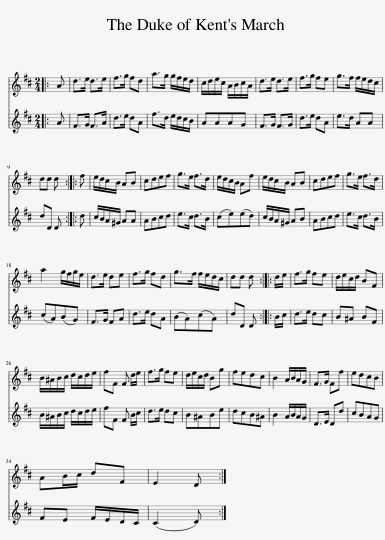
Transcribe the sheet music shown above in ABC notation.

X:1
%%score 1 2
L:1/8
M:2/4
I:linebreak $
K:none
V:1 treble transpose="8 "
V:2 treble transpose="8 "
V:1
[K:D]|: A | d>e d>e | f>g fd | a>g g/f/e/d/ | c/d/e/c/ A/B/c/A/ | %5
 d>e d>e | f>g fe | g>f f/e/d/c/ |$ dd d :: f | %10
 e/d/c/B/ AB | cdef | g>e f>d | e/d/c/B/ Af | e/d/c/B/ AB | %15
 cdef | g>e f>d |$ a2 g/f/g/e/ | d>e de | f>g fd | %20
 g>f f/e/d/c/ | dd d :: d/e/ | f>g fe | d/e/c/d/ BF |$ %25
 B/^A/B/c/ d/c/d/e/ | fF F d/e/ | f>g fe | d/e/c/d/ Bg | fedc | %30
 B2 A/B/A/G/ | F>G Ff | edcB |$ AB/c/ dF | E2 D :| %35
V:2
[K:D]|: A | F>G F>A | d>e dA | f>d e/d/c/B/ | AAAG | %5
 F>G F>G | d>e dA | e>d AA |$ dD D :: d | %10
 c/B/A/^G/ AA | ABcd | e>c d>B | (ce)(ed) | c/B/A/^G/ AB | %15
 ABcd | e>c d>B |$ (cA)(BG) | F>G FA | d>e dA | %20
 (BA)(cA) | dD D :: B/c/ | d>e dc | B^A BF |$ %25
 B/^A/B/c/ d/c/d/e/ | fF F B/c/ | d>e dc | B^ABe | dcB^A | %30
 B2 A/B/A/G/ | D>E Dd | cBAG |$ FE F/E/D/C/ | (C2 D) :| %35
